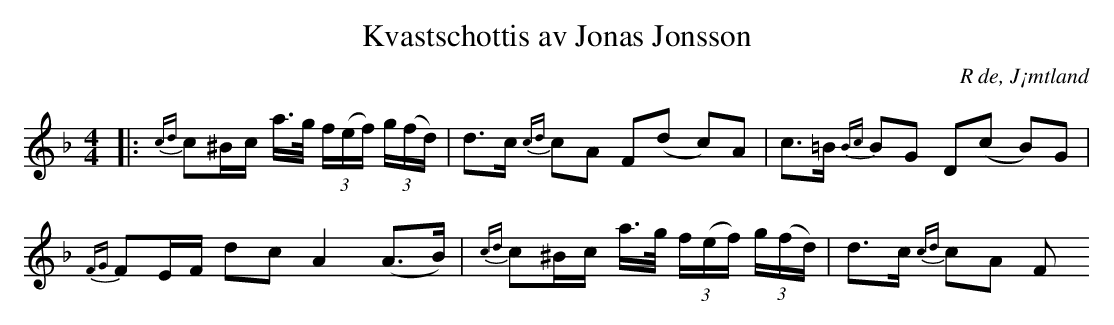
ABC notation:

X:1
T:Kvastschottis av Jonas Jonsson
O:R de, J¡mtland
M:4/4
L:1/16
K:F
|: {cd}c2^Bc a>g (3f(ef) (3g(fd) | d2>c2 {cd}c2A2 F2(d2- c2)A2 | c2>=B2 {Bc}B2G2 D2(c2- B2)G2 | {FG}F2EF d2c2 A4 (A2>B2) | {cd}c2^Bc a>g (3f(ef) (3g(fd) | d2>c2 {cd}c2A2 F2
